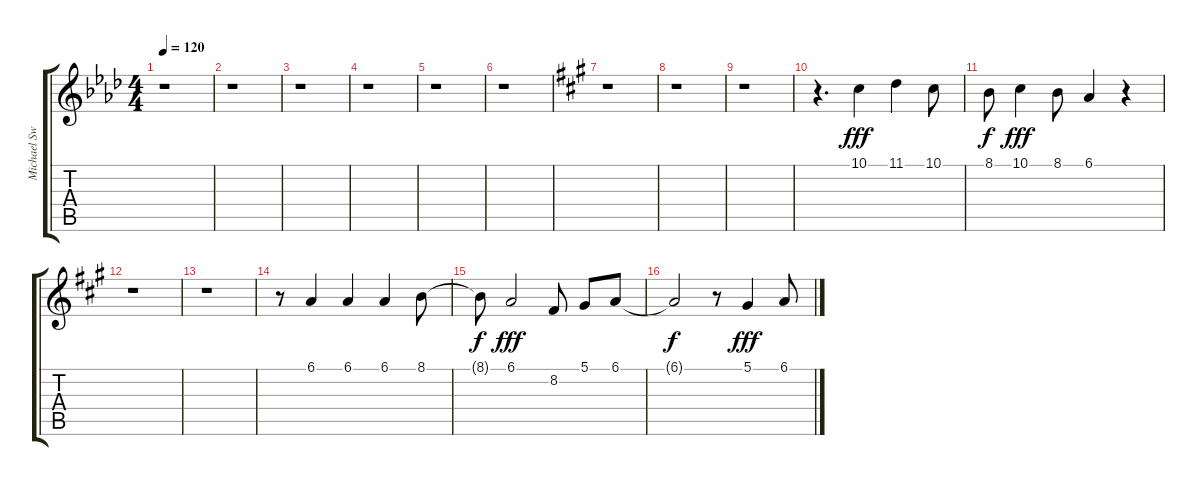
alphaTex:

\track ("Michael Sweet" "Michael Sw") {instrument synthvoice}
\staff {score tabs}
\tuning (Eb4 Bb3 Gb3 Db3 Ab2 Eb2) {hide}
\ts (4 4)
\tempo 120
\clef g2
\ks ab
r.1{dy f} |
r.1 |
r.1 |
r.1 |
r.1 |
r.1 |
\ks a
r.1 |
r.1 |
r.1 |
r.4{d} 10.1.4{dy fff} 11.1.4 10.1.8 |
8.1.8{dy f} 10.1.4{dy fff} 8.1.8 6.1.4 r.4 |
r.1 |
r.1 |
r.8 6.1.4 6.1.4 6.1.4 8.1.8 |
8.1{t}.8{dy f} 6.1.2{dy fff} 8.2.8 5.1.8 6.1.8 |
6.1{t}.2{dy f} r.8 5.1.4{dy fff} 6.1.8
